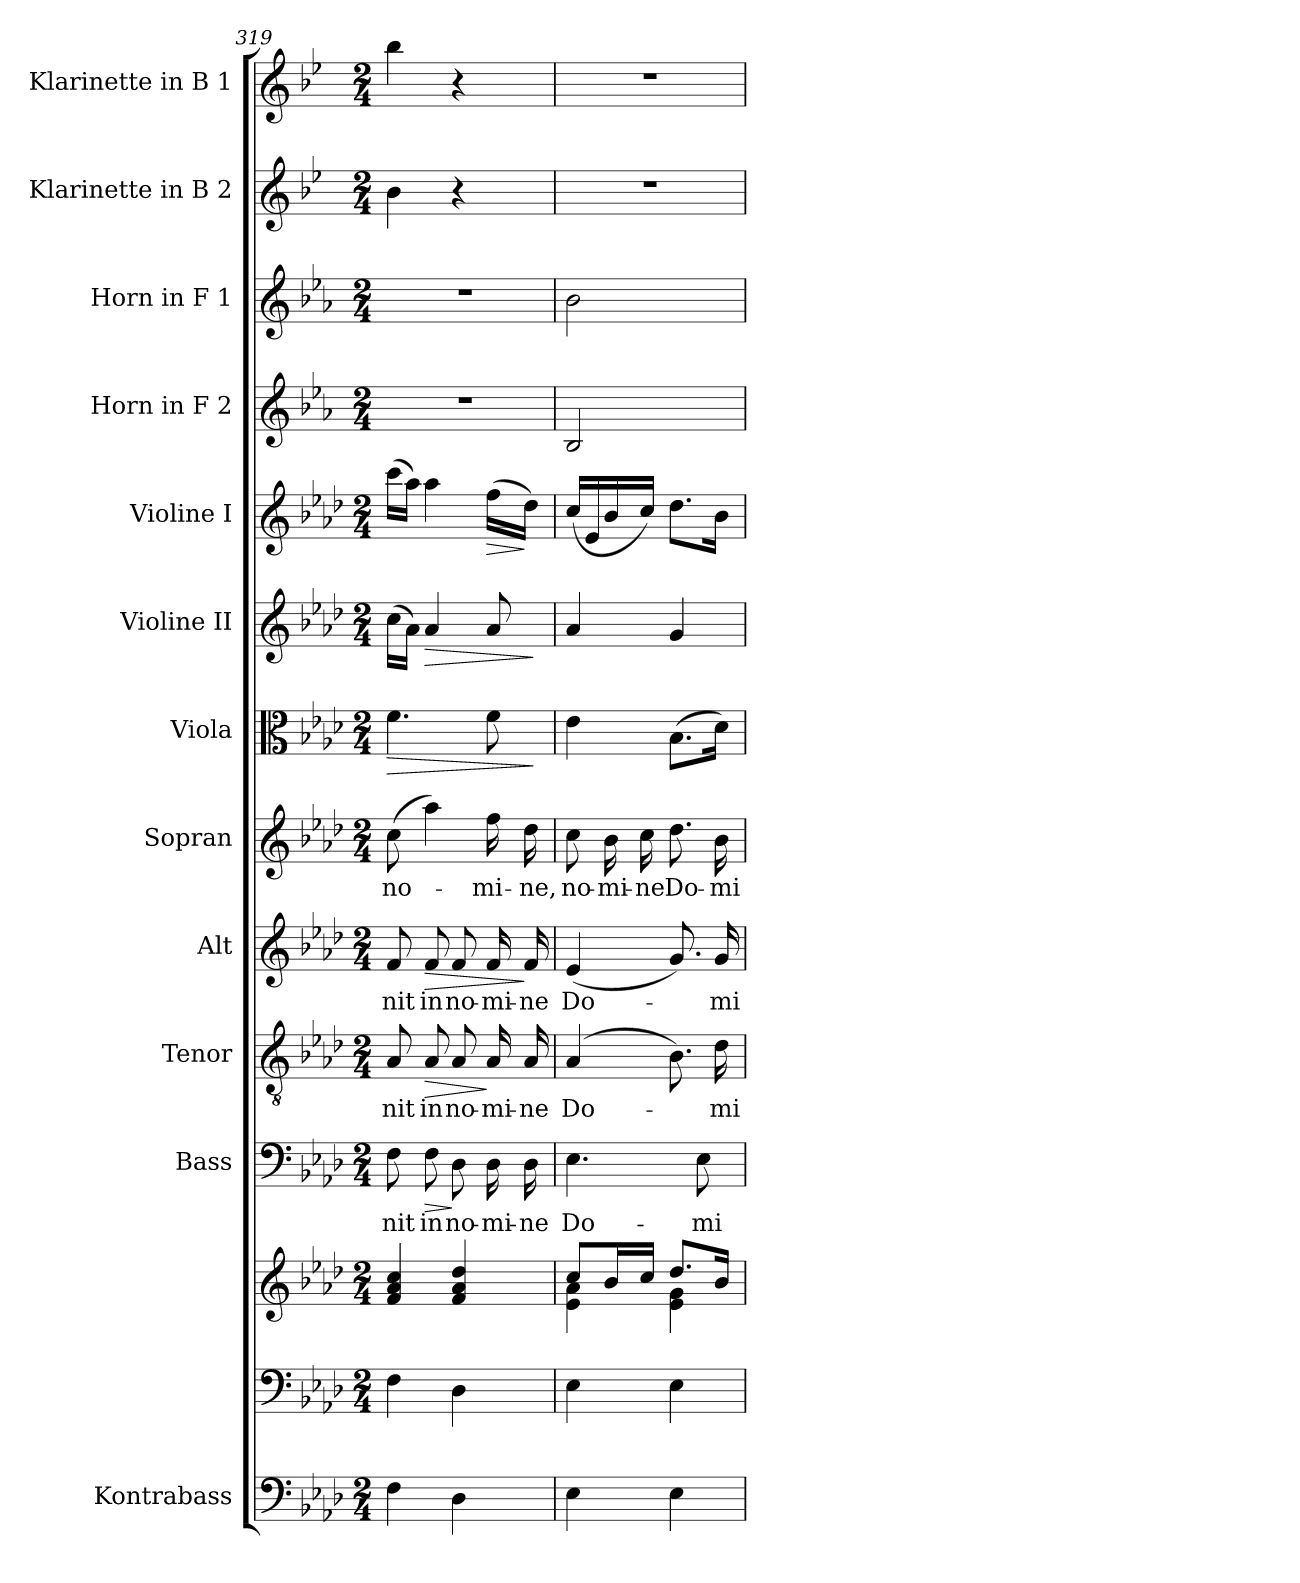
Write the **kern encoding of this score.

**kern	**kern	**kern	**kern	**text	**dynam	**kern	**text	**dynam	**kern	**text	**dynam	**kern	**text	**kern	**dynam	**kern	**dynam	**kern	**dynam	**kern	**kern	**kern	**kern
*part13	*part12	*part12	*part11	*part11	*part11	*part10	*part10	*part10	*part9	*part9	*part9	*part8	*part8	*part7	*part7	*part6	*part6	*part5	*part5	*part4	*part3	*part2	*part1
*staff14	*staff13	*staff12	*staff11	*staff11	*staff11	*staff10	*staff10	*staff10	*staff9	*staff9	*staff9	*staff8	*staff8	*staff7	*staff7	*staff6	*staff6	*staff5	*staff5	*staff4	*staff3	*staff2	*staff1
*I"Kontrabass	*	*	*I"Bass	*	*	*I"Tenor	*	*	*I"Alt	*	*	*I"Sopran	*	*I"Viola	*	*I"Violine II	*	*I"Violine I	*	*I"Horn in F 2	*I"Horn in F 1	*I"Klarinette in B 2	*I"Klarinette in B 1
*I'Kb.	*	*	*I'B	*	*	*I'T	*	*	*I'A	*	*	*I'S	*	*I'Vla.	*	*I'Vl. II	*	*I'Vl. I	*	*I'Hrn. 2	*I'Hrn. 1	*	*
*clefF4	*clefF4	*clefG2	*clefF4	*	*	*clefGv2	*	*	*clefG2	*	*	*clefG2	*	*clefC3	*	*clefG2	*	*clefG2	*	*clefG2	*clefG2	*clefG2	*clefG2
*ITrd7c12	*	*	*	*	*	*	*	*	*	*	*	*	*	*	*	*	*	*	*	*ITrd4c7	*ITrd4c7	*ITrd1c2	*ITrd1c2
*k[b-e-a-d-]	*k[b-e-a-d-]	*k[b-e-a-d-]	*k[b-e-a-d-]	*	*	*k[b-e-a-d-]	*	*	*k[b-e-a-d-]	*	*	*k[b-e-a-d-]	*	*k[b-e-a-d-]	*	*k[b-e-a-d-]	*	*k[b-e-a-d-]	*	*k[b-e-a-d-]	*k[b-e-a-d-]	*k[b-e-a-d-]	*k[b-e-a-d-]
*A-:	*A-:	*A-:	*A-:	*	*	*A-:	*	*	*A-:	*	*	*A-:	*	*A-:	*	*A-:	*	*A-:	*	*A-:	*A-:	*A-:	*A-:
*M2/4	*M2/4	*M2/4	*M2/4	*	*	*M2/4	*	*	*M2/4	*	*	*M2/4	*	*M2/4	*	*M2/4	*	*M2/4	*	*M2/4	*M2/4	*M2/4	*M2/4
=319	=319	=319	=319	=319	=319	=319	=319	=319	=319	=319	=319	=319	=319	=319	=319	=319	=319	=319	=319	=319	=319	=319	=319
!	!	!	!	!LO:LY:b	!	!	!LO:LY:b	!	!	!LO:LY:b	!	!	!LO:LY:b	!	!LO:HP:b	!	!	!	!	!	!	!	!
4FF\	4F\	4f/ 4a-/ 4cc/	8F\	-nit	.	8A-/	-nit	.	8f/	-nit	.	(>8cc\	no-	4.f\	>	(>16cc\LL	.	(>16ccc\LL	.	2r	2r	4a-\	4aa-\
.	.	.	.	.	.	.	.	.	.	.	.	.	.	.	.	16a-\JJ)	.	16aa-\JJ)	.	.	.	.	.
!	!	!	!	!LO:LY:b	!LO:HP:b	!	!LO:LY:b	!LO:HP:b	!	!LO:LY:b	!LO:HP:b	!	!	!	!	!	!LO:HP:b	!	!	!	!	!	!
.	.	.	8F\	in	>	8A-/	in	>	8f/	in	>	4aa-\)	.	.	.	4a-/	>	4aa-\	.	.	.	.	.
!	!	!	!	!LO:LY:b	!	!	!LO:LY:b	!	!	!LO:LY:b	!	!	!	!	!	!	!	!	!	!	!	!	!
4DD-\	4D-\	4f/ 4a-/ 4dd-/	8D-\	no-	]	8A-/	no-	.	8f/	no-	.	.	.	.	.	.	.	.	.	.	.	4r	4r
!	!	!	!	!LO:LY:b	!	!	!LO:LY:b	!	!	!LO:LY:b	!	!	!LO:LY:b	!	!	!	!	!	!LO:HP:b	!	!	!	!
.	.	.	16D-\	-mi-	.	16A-/	-mi-	]	16f/	-mi-	.	16ff\	-mi-	8f\	.	8a-/	.	(>16ff\LL	>	.	.	.	.
!	!	!	!	!LO:LY:b	!	!	!LO:LY:b	!	!	!LO:LY:b	!	!	!LO:LY:b	!	!	!	!	!	!	!	!	!	!
.	.	.	16D-\	-ne	.	16A-/	-ne	.	16f/	-ne	]	16dd-\	-ne,	.	.	.	.	16dd-\JJ)	]	.	.	.	.
.	.	.	.	.	.	.	.	.	.	.	.	.	.	.	]	.	]	.	.	.	.	.	.
=320	=320	=320	=320	=320	=320	=320	=320	=320	=320	=320	=320	=320	=320	=320	=320	=320	=320	=320	=320	=320	=320	=320	=320
*	*	*^	*	*	*	*	*	*	*	*	*	*	*	*	*	*	*	*	*	*	*	*	*
!	!	!	!	!	!LO:LY:b	!	!	!LO:LY:b	!	!	!LO:LY:b	!	!	!LO:LY:b	!	!	!	!	!	!	!	!	!	!
4EE-\	4E-\	8cc/L	4e-\ 4a-\	4.E-\	Do-	.	(4A-/	Do-	.	(<4e-/	Do-	.	8cc\	no-	4e-\	.	4a-/	.	(<16cc/LL	.	2E-/	2e-\	2r	2r
.	.	.	.	.	.	.	.	.	.	.	.	.	.	.	.	.	.	.	16e-/	.	.	.	.	.
!	!	!	!	!	!	!	!	!	!	!	!	!	!	!LO:LY:b	!	!	!	!	!	!	!	!	!	!
.	.	16b-/L	.	.	.	.	.	.	.	.	.	.	16b-\	-mi-	.	.	.	.	16b-/	.	.	.	.	.
!	!	!	!	!	!	!	!	!	!	!	!	!	!	!LO:LY:b	!	!	!	!	!	!	!	!	!	!
.	.	16cc/JJ	.	.	.	.	.	.	.	.	.	.	16cc\	-ne	.	.	.	.	16cc/JJ)	.	.	.	.	.
!	!	!	!	!	!	!	!	!	!	!	!	!	!	!LO:LY:b	!	!	!	!	!	!	!	!	!	!
4EE-\	4E-\	8.dd-/L	4e-\ 4g\	.	.	.	8.B-\)	.	.	8.g/)	.	.	8.dd-\	Do-	(>8.B-\L	.	4g/	.	8.dd-\L	.	.	.	.	.
!	!	!	!	!	!LO:LY:b	!	!	!	!	!	!	!	!	!	!	!	!	!	!	!	!	!	!	!
.	.	.	.	8E-\	-mi-	.	.	.	.	.	.	.	.	.	.	.	.	.	.	.	.	.	.	.
!	!	!	!	!	!	!	!	!LO:LY:b	!	!	!LO:LY:b	!	!	!LO:LY:b	!	!	!	!	!	!	!	!	!	!
.	.	16b-/Jk	.	.	.	.	16d-\	-mi-	.	16g/	-mi-	.	16b-\	-mi-	16d-\Jk)	.	.	.	16b-\Jk	.	.	.	.	.
*	*	*v	*v	*	*	*	*	*	*	*	*	*	*	*	*	*	*	*	*	*	*	*	*	*
=	=	=	=	=	=	=	=	=	=	=	=	=	=	=	=	=	=	=	=	=	=	=	=
*-	*-	*-	*-	*-	*-	*-	*-	*-	*-	*-	*-	*-	*-	*-	*-	*-	*-	*-	*-	*-	*-	*-	*-
